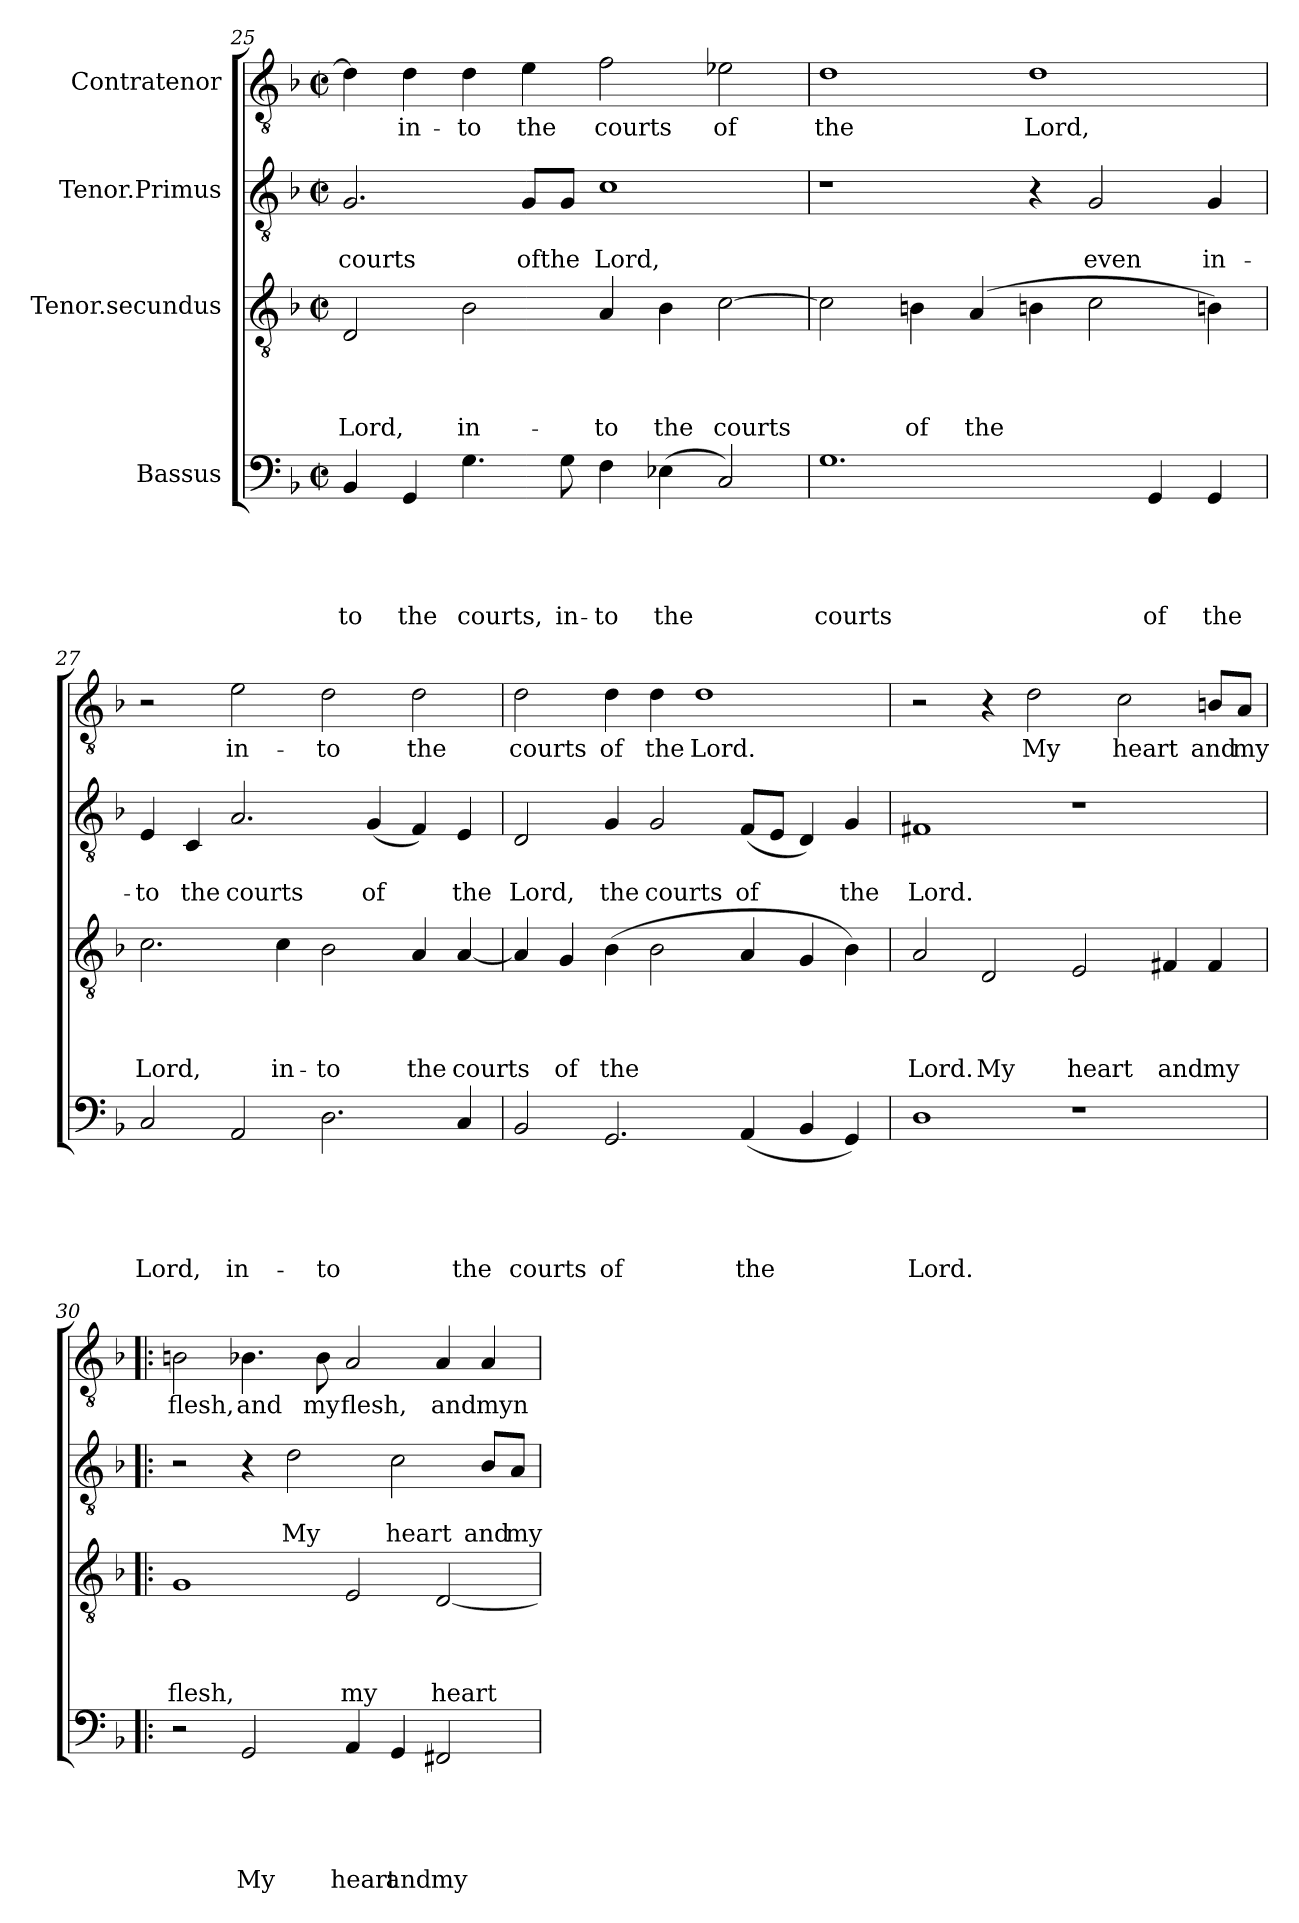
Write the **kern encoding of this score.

**kern	**text	**text	**text	**text	**text	**kern	**text	**text	**text	**text	**kern	**text	**text	**kern	**text
*part4	*part4	*part4	*part4	*part4	*part4	*part3	*part3	*part3	*part3	*part3	*part2	*part2	*part2	*part1	*part1
*staff4	*staff4	*staff4	*staff4	*staff4	*staff4	*staff3	*staff3	*staff3	*staff3	*staff3	*staff2	*staff2	*staff2	*staff1	*staff1
*I"Bassus	*	*	*	*	*	*I"Tenor.secundus	*	*	*	*	*I"Tenor.Primus	*	*	*I"Contratenor	*
!!LO:LB:g=z
*clefF4	*	*	*	*	*	*clefGv2	*	*	*	*	*clefGv2	*	*	*clefGv2	*
*k[b-]	*	*	*	*	*	*k[b-]	*	*	*	*	*k[b-]	*	*	*k[b-]	*
*F:	*	*	*	*	*	*F:	*	*	*	*	*F:	*	*	*F:	*
*M2/2	*	*	*	*	*	*M2/2	*	*	*	*	*M2/2	*	*	*M2/2	*
*met(c|)	*	*	*	*	*	*met(c|)	*	*	*	*	*met(c|)	*	*	*met(c|)	*
=25	=25	=25	=25	=25	=25	=25	=25	=25	=25	=25	=25	=25	=25	=25	=25
!	!	!	!	!	!LO:LY:b	!	!	!	!	!LO:LY:b	!	!	!LO:LY:b	!	!
4BB-/	.	.	.	.	-to	2D/	.	.	.	Lord,	2.G/	.	courts	4d\]	.
!	!	!	!	!	!LO:LY:b	!	!	!	!	!	!	!	!	!	!LO:LY:b
4GG/	.	.	.	.	the	.	.	.	.	.	.	.	.	4d\	in-
!	!	!	!	!	!LO:LY:b	!	!	!	!	!LO:LY:b	!	!	!	!	!LO:LY:b
4.G\	.	.	.	.	courts,	2B-\	.	.	.	in-	.	.	.	4d\	-to
!	!	!	!	!	!	!	!	!	!	!	!	!	!LO:LY:b	!	!LO:LY:b
.	.	.	.	.	.	.	.	.	.	.	8G/L	.	ofthe	4e\	the
!	!	!	!	!	!LO:LY:b	!	!	!	!	!	!	!	!	!	!
8G\	.	.	.	.	in-	.	.	.	.	.	8G/J	.	.	.	.
!	!	!	!	!	!LO:LY:b:rj	!	!	!	!	!LO:LY:b	!	!	!LO:LY:b	!	!LO:LY:b
4F\	.	.	.	.	-to	4A/	.	.	.	-to	1c	.	Lord,	2f\	courts
!	!	!	!	!	!LO:LY:b	!	!	!	!	!LO:LY:b	!	!	!	!	!
(>4E-X\	.	.	.	.	the	4B-\	.	.	.	the	.	.	.	.	.
!	!	!	!	!	!	!	!	!	!	!LO:LY:b	!	!	!	!	!LO:LY:b
2C/)	.	.	.	.	.	[>2c\	.	.	.	courts	.	.	.	2e-X\	of
=26	=26	=26	=26	=26	=26	=26	=26	=26	=26	=26	=26	=26	=26	=26	=26
!	!	!	!	!	!LO:LY:b	!	!	!	!	!	!	!	!	!	!LO:LY:b
1.G	.	.	.	.	courts	2c\]	.	.	.	.	1r	.	.	1d	the
!	!	!	!	!	!	!	!	!	!	!LO:LY:b	!	!	!	!	!
.	.	.	.	.	.	4Bn\	.	.	.	of	.	.	.	.	.
!	!	!	!	!	!	!	!	!	!	!LO:LY:b	!	!	!	!	!
.	.	.	.	.	.	(4A/	.	.	.	the	.	.	.	.	.
!	!	!	!	!	!	!	!	!	!	!	!	!	!	!	!LO:LY:b
.	.	.	.	.	.	4Bn\	.	.	.	.	4r	.	.	1d	Lord,
!	!	!	!	!	!	!	!	!	!	!	!	!	!LO:LY:b	!	!
.	.	.	.	.	.	2c\	.	.	.	.	2G/	.	even	.	.
!	!	!	!	!	!LO:LY:b	!	!	!	!	!	!	!	!	!	!
4GG/	.	.	.	.	of	.	.	.	.	.	.	.	.	.	.
!	!	!	!	!	!LO:LY:b	!	!	!	!	!	!	!	!LO:LY:b	!	!
4GG/	.	.	.	.	the	4Bn\)	.	.	.	.	4G/	.	in-	.	.
=27	=27	=27	=27	=27	=27	=27	=27	=27	=27	=27	=27	=27	=27	=27	=27
!	!	!	!	!	!LO:LY:b	!	!	!	!	!LO:LY:b	!	!	!LO:LY:b	!	!
2C/	.	.	.	.	Lord,	2.c\	.	.	.	Lord,	4E/	.	-to	2r	.
!	!	!	!	!	!	!	!	!	!	!	!	!	!LO:LY:b	!	!
.	.	.	.	.	.	.	.	.	.	.	4C/	.	the	.	.
!	!	!	!	!	!LO:LY:b	!	!	!	!	!	!	!	!LO:LY:b	!	!LO:LY:b
2AA/	.	.	.	.	in-	.	.	.	.	.	2.A/	.	courts	2e\	in-
!	!	!	!	!	!	!	!	!	!	!LO:LY:b	!	!	!	!	!
.	.	.	.	.	.	4c\	.	.	.	in-	.	.	.	.	.
!	!	!	!	!	!LO:LY:b	!	!	!	!	!LO:LY:b:rj	!	!	!	!	!LO:LY:b
2.D\	.	.	.	.	-to	2B-\	.	.	.	-to	.	.	.	2d\	-to
!	!	!	!	!	!	!	!	!	!	!	!	!	!LO:LY:b	!	!
.	.	.	.	.	.	.	.	.	.	.	(<4G/	.	of	.	.
!	!	!	!	!	!	!	!	!	!	!LO:LY:b	!	!	!	!	!LO:LY:b
.	.	.	.	.	.	4A/	.	.	.	the	4F/)	.	.	2d\	the
!	!	!	!	!	!LO:LY:b	!	!	!	!	!LO:LY:b	!	!	!LO:LY:b	!	!
4C/	.	.	.	.	the	[<4A/	.	.	.	courts	4E/	.	the	.	.
=28	=28	=28	=28	=28	=28	=28	=28	=28	=28	=28	=28	=28	=28	=28	=28
!	!	!	!	!	!LO:LY:b	!	!	!	!	!	!	!	!LO:LY:b	!	!LO:LY:b
2BB-/	.	.	.	.	courts	4A/]	.	.	.	.	2D/	.	Lord,	2d\	courts
!	!	!	!	!	!	!	!	!	!	!LO:LY:b	!	!	!	!	!
.	.	.	.	.	.	4G/	.	.	.	of	.	.	.	.	.
!	!	!	!	!	!LO:LY:b	!	!	!	!	!LO:LY:b	!	!	!LO:LY:b	!	!LO:LY:b
2.GG/	.	.	.	.	of	(>4B-\	.	.	.	the	4G/	.	the	4d\	of
!	!	!	!	!	!	!	!	!	!	!	!	!	!LO:LY:b	!	!LO:LY:b
.	.	.	.	.	.	2B-\	.	.	.	.	2G/	.	courts	4d\	the
!	!	!	!	!	!	!	!	!	!	!	!	!	!	!	!LO:LY:b
.	.	.	.	.	.	.	.	.	.	.	.	.	.	1d	Lord.
!	!	!	!	!	!LO:LY:b	!	!	!	!	!	!	!	!LO:LY:b	!	!
(<4AA/	.	.	.	.	the	4A/	.	.	.	.	(<8F/L	.	of	.	.
.	.	.	.	.	.	.	.	.	.	.	8E/J	.	.	.	.
4BB-/	.	.	.	.	.	4G/	.	.	.	.	4D/)	.	.	.	.
!	!	!	!	!	!	!	!	!	!	!	!	!	!LO:LY:b	!	!
4GG/)	.	.	.	.	.	4B-\)	.	.	.	.	4G/	.	the	.	.
!!LO:LB:g=z
=29	=29	=29	=29	=29	=29	=29	=29	=29	=29	=29	=29	=29	=29	=29	=29
!	!	!	!	!	!LO:LY:b	!	!	!	!	!LO:LY:b	!	!	!LO:LY:b	!	!
1D	.	.	.	.	Lord.	2A/	.	.	.	Lord.	1F#X	.	Lord.	2r	.
!	!	!	!	!	!	!	!	!	!	!LO:LY:b	!	!	!	!	!
.	.	.	.	.	.	2D/	.	.	.	My	.	.	.	4r	.
!	!	!	!	!	!	!	!	!	!	!	!	!	!	!	!LO:LY:b
.	.	.	.	.	.	.	.	.	.	.	.	.	.	2d\	My
!	!	!	!	!	!	!	!	!	!	!LO:LY:b	!	!	!	!	!
1r	.	.	.	.	.	2E/	.	.	.	heart	1r	.	.	.	.
!	!	!	!	!	!	!	!	!	!	!	!	!	!	!	!LO:LY:b
.	.	.	.	.	.	.	.	.	.	.	.	.	.	2c\	heart
!	!	!	!	!	!	!	!	!	!	!LO:LY:b	!	!	!	!	!
.	.	.	.	.	.	4F#X/	.	.	.	and	.	.	.	.	.
!	!	!	!	!	!	!	!	!	!	!LO:LY:b	!	!	!	!	!LO:LY:b
.	.	.	.	.	.	4F#/	.	.	.	my	.	.	.	8B/L	and
!	!	!	!	!	!	!	!	!	!	!	!	!	!	!	!LO:LY:b
.	.	.	.	.	.	.	.	.	.	.	.	.	.	8A/J	my
=30!|:	=30!|:	=30!|:	=30!|:	=30!|:	=30!|:	=30!|:	=30!|:	=30!|:	=30!|:	=30!|:	=30!|:	=30!|:	=30!|:	=30!|:	=30!|:
!	!	!	!	!	!	!	!	!	!	!LO:LY:b	!	!	!	!	!LO:LY:b
2r	.	.	.	.	.	1G	.	.	.	flesh,	2r	.	.	2Bn\	flesh,
!	!	!	!	!	!LO:LY:b	!	!	!	!	!	!	!	!	!	!LO:LY:b
2GG/	.	.	.	.	My	.	.	.	.	.	4r	.	.	4.B-X\	and
!	!	!	!	!	!	!	!	!	!	!	!	!	!LO:LY:b	!	!
.	.	.	.	.	.	.	.	.	.	.	2d\	.	My	.	.
!	!	!	!	!	!	!	!	!	!	!	!	!	!	!	!LO:LY:b
.	.	.	.	.	.	.	.	.	.	.	.	.	.	8B-\	my
!	!	!	!	!	!LO:LY:b	!	!	!	!	!LO:LY:b	!	!	!	!	!LO:LY:b
4AA/	.	.	.	.	heart	2E/	.	.	.	my	.	.	.	2A/	flesh,
!	!	!	!	!	!LO:LY:b	!	!	!	!	!	!	!	!LO:LY:b	!	!
4GG/	.	.	.	.	and	.	.	.	.	.	2c\	.	heart	.	.
!	!	!	!	!	!LO:LY:b	!	!	!	!	!LO:LY:b	!	!	!	!	!LO:LY:b
2FF#X/	.	.	.	.	my	[<2D/	.	.	.	heart	.	.	.	4A/	and
!	!	!	!	!	!	!	!	!	!	!	!	!	!LO:LY:b	!	!LO:LY:b:rj
.	.	.	.	.	.	.	.	.	.	.	8B-/L	.	and	4A/	myn
!	!	!	!	!	!	!	!	!	!	!	!	!	!LO:LY:b	!	!
.	.	.	.	.	.	.	.	.	.	.	8A/J	.	my	.	.
=	=	=	=	=	=	=	=	=	=	=	=	=	=	=	=
*-	*-	*-	*-	*-	*-	*-	*-	*-	*-	*-	*-	*-	*-	*-	*-
